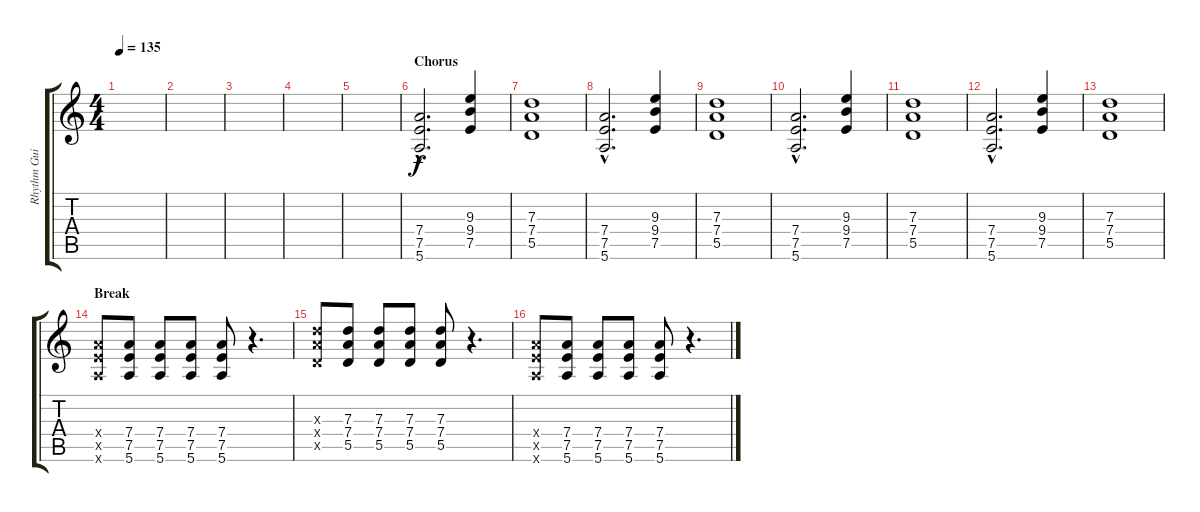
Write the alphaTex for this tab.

\track ("Rhythm Guitar 1" "Rhythm Gui") {instrument distortionguitar}
\staff {score tabs}
\tuning (E4 B3 G3 D3 A2 E2) {hide}
\ts (4 4)
\tempo 135
\clef g2
\ks c
|
|
|
|
|
\section ("" "Chorus")
(7.4{hac} 7.5{hac} 5.6{hac}).2{d} (9.3 9.4 7.5).4 |
(7.3 7.4 5.5).1 |
(7.4{hac} 7.5{hac} 5.6{hac}).2{d} (9.3 9.4 7.5).4 |
(7.3 7.4 5.5).1 |
(7.4{hac} 7.5{hac} 5.6{hac}).2{d} (9.3 9.4 7.5).4 |
(7.3 7.4 5.5).1 |
(7.4{hac} 7.5{hac} 5.6{hac}).2{d} (9.3 9.4 7.5).4 |
(7.3 7.4 5.5).1 |
\section ("" "Break")
(7.4{x} 7.5{x} 5.6{x}).8 (7.4 7.5 5.6).8 (7.4 7.5 5.6).8 (7.4 7.5 5.6).8 (7.4 7.5 5.6).8 r.4{d} |
(7.3{x} 7.4{x} 5.5{x}).8 (7.3 7.4 5.5).8 (7.3 7.4 5.5).8 (7.3 7.4 5.5).8 (7.3 7.4 5.5).8 r.4{d} |
(7.4{x} 7.5{x} 5.6{x}).8 (7.4 7.5 5.6).8 (7.4 7.5 5.6).8 (7.4 7.5 5.6).8 (7.4 7.5 5.6).8 r.4{d}
